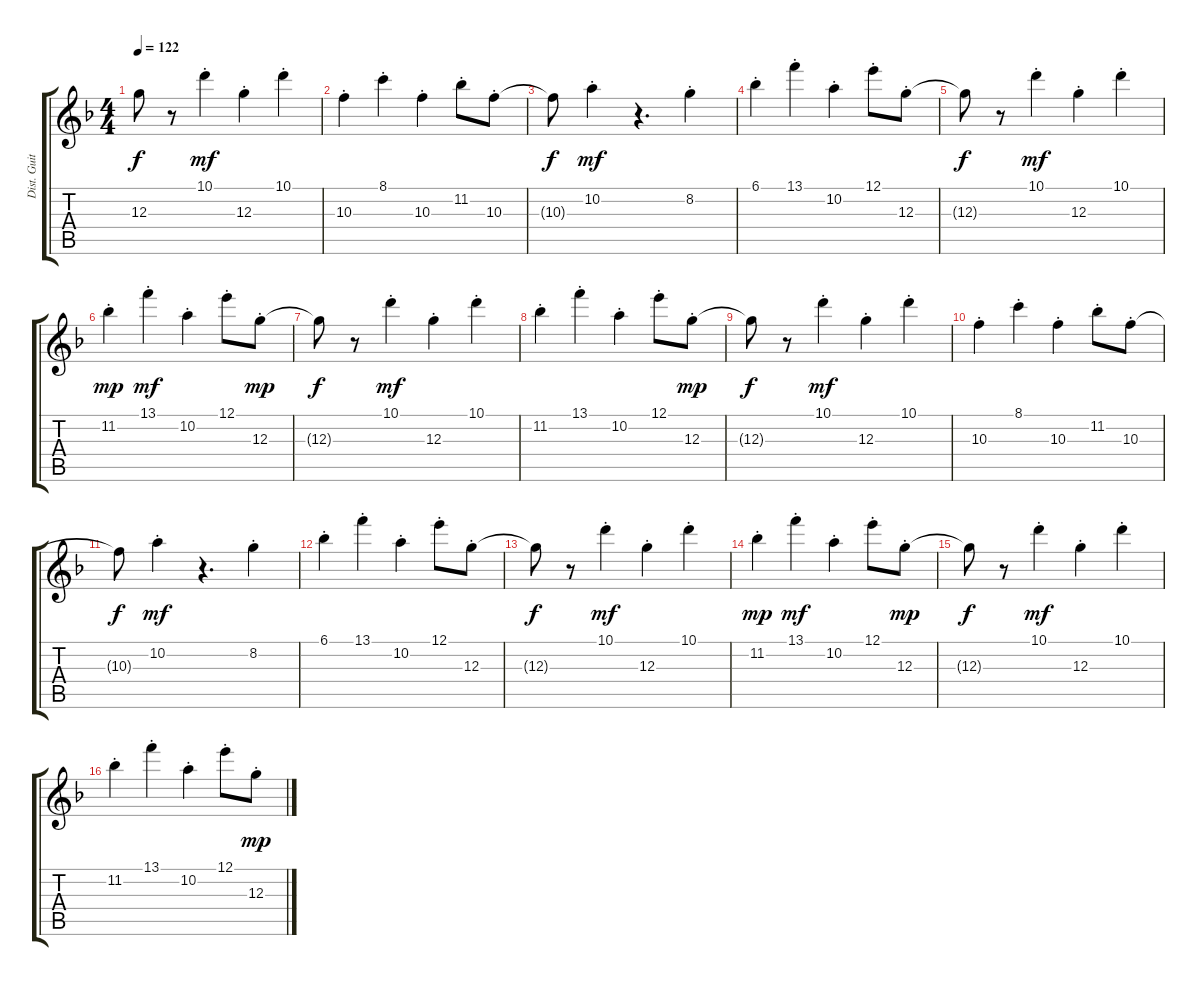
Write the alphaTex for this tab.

\track ("Dist. Guitar" "Dist. Guit") {instrument distortionguitar}
\staff {score tabs}
\tuning (E4 B3 G3 D3 A2 E2) {hide}
\ts (4 4)
\tempo 122
\clef g2
\ks f
12.3{t}.8{dy f} r.8 10.1{st}.4{dy mf} 12.3{st}.4 10.1{st}.4 |
10.3{st}.4 8.1{st}.4 10.3{st}.4 11.2{st}.8 10.3{st}.8 |
10.3{t}.8{dy f} 10.2{st}.4{dy mf} r.4{d} 8.2{st}.4 |
6.1{st}.4 13.1{st}.4 10.2{st}.4 12.1{st}.8 12.3{st}.8 |
12.3{t}.8{dy f} r.8 10.1{st}.4{dy mf} 12.3{st}.4 10.1{st}.4 |
11.2{st}.4{dy mp} 13.1{st}.4{dy mf} 10.2{st}.4 12.1{st}.8 12.3{st}.8{dy mp} |
12.3{t}.8{dy f} r.8 10.1{st}.4{dy mf} 12.3{st}.4 10.1{st}.4 |
11.2{st}.4 13.1{st}.4 10.2{st}.4 12.1{st}.8 12.3{st}.8{dy mp} |
12.3{t}.8{dy f} r.8 10.1{st}.4{dy mf} 12.3{st}.4 10.1{st}.4 |
10.3{st}.4 8.1{st}.4 10.3{st}.4 11.2{st}.8 10.3{st}.8 |
10.3{t}.8{dy f} 10.2{st}.4{dy mf} r.4{d} 8.2{st}.4 |
6.1{st}.4 13.1{st}.4 10.2{st}.4 12.1{st}.8 12.3{st}.8 |
12.3{t}.8{dy f} r.8 10.1{st}.4{dy mf} 12.3{st}.4 10.1{st}.4 |
11.2{st}.4{dy mp} 13.1{st}.4{dy mf} 10.2{st}.4 12.1{st}.8 12.3{st}.8{dy mp} |
12.3{t}.8{dy f} r.8 10.1{st}.4{dy mf} 12.3{st}.4 10.1{st}.4 |
11.2{st}.4 13.1{st}.4 10.2{st}.4 12.1{st}.8 12.3{st}.8{dy mp}
